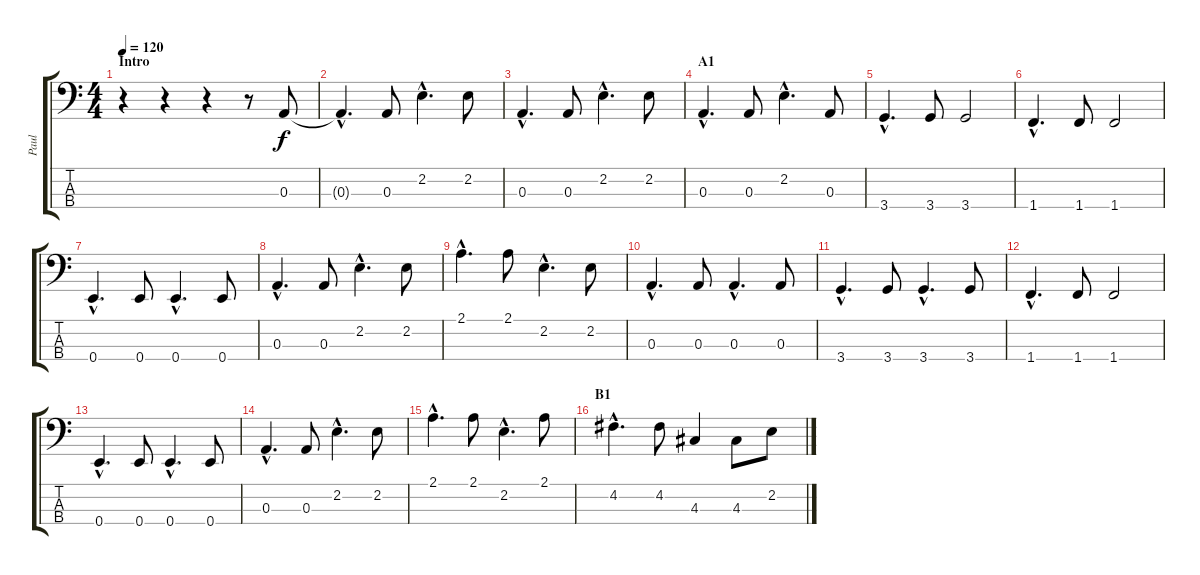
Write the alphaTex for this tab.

\track ("Paul" "Paul") {instrument electricbasspick}
\staff {score tabs}
\tuning (G2 D2 A1 E1) {hide}
\ts (4 4)
\section ("" "Intro")
\tempo 120
\clef f4
\ks c
r.4{dy f instrument electricbasspick} r.4 r.4 r.8 0.3.8 |
0.3{hac t}.4{d} 0.3.8 2.2{hac}.4{d} 2.2.8 |
0.3{hac}.4{d} 0.3.8 2.2{hac}.4{d} 2.2.8 |
\section ("" "A1")
0.3{hac}.4{d} 0.3.8 2.2{hac}.4{d} 0.3.8 |
3.4{hac}.4{d} 3.4.8 3.4.2 |
1.4{hac}.4{d} 1.4.8 1.4.2 |
0.4{hac}.4{d} 0.4.8 0.4{hac}.4{d} 0.4.8 |
0.3{hac}.4{d} 0.3.8 2.2{hac}.4{d} 2.2.8 |
2.1{hac}.4{d} 2.1.8 2.2{hac}.4{d} 2.2.8 |
0.3{hac}.4{d} 0.3.8 0.3{hac}.4{d} 0.3.8 |
3.4{hac}.4{d} 3.4.8 3.4{hac}.4{d} 3.4.8 |
1.4{hac}.4{d} 1.4.8 1.4.2 |
0.4{hac}.4{d} 0.4.8 0.4{hac}.4{d} 0.4.8 |
0.3{hac}.4{d} 0.3.8 2.2{hac}.4{d} 2.2.8 |
2.1{hac}.4{d} 2.1.8 2.2{hac}.4{d} 2.1.8 |
\section ("" "B1")
4.2{hac}.4{d} 4.2.8 4.3.4 4.3.8 2.2.8
